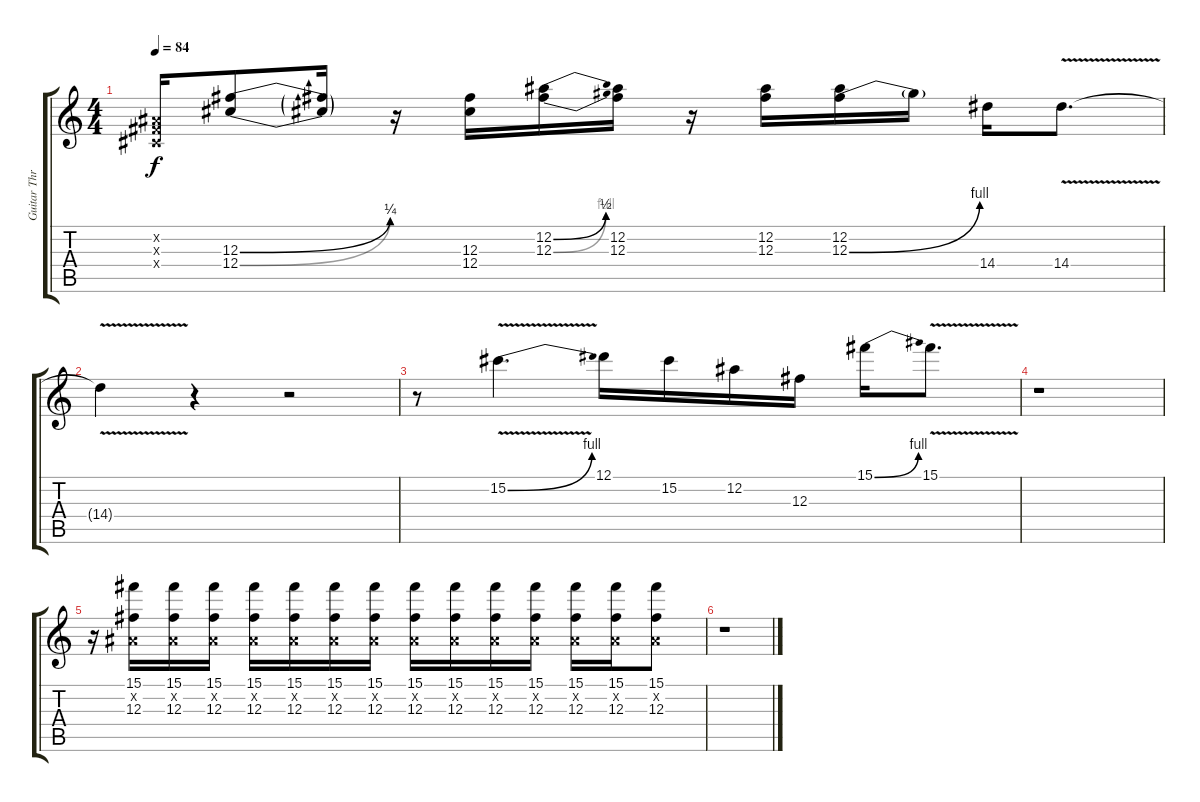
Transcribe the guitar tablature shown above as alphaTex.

\track ("Guitar Three" "Guitar Thr") {instrument distortionguitar}
\staff {score tabs}
\tuning (Eb4 Bb3 Gb3 Db3 Ab2 Eb2) {hide}
\ts (4 4)
\tempo 84
\clef g2
\ks c
(0.2{x} 0.3{x} 0.4{x}).16{dy f} (12.3{be (bend 0 0 60 1)} 12.4{be (bend 0 0 60 1)}).8 (12.3{t} 12.4{t}).16 r.16 (12.3 12.4).16 (12.2{be (bend 0 0 60 2)} 12.3{be (bend 0 0 60 4)}).16 (12.2 12.3).16 r.16 (12.2 12.3).16 (12.2 12.3{be (bend 0 0 60 4)}).16 12.3{t}.16 14.4.16 14.4{v}.8{d} |
14.4{t}.4 r.4 r.2 |
r.8 15.2{be (bend 0 0 60 4) v}.4{d} 12.1.16 15.2.16 12.2.16 12.3.16 15.1{be (bend 0 0 60 4)}.16 15.1{v}.8{d} |
r.1{volume 0} |
r.16 (15.1 0.2{x} 12.3).16 (15.1 0.2{x} 12.3).16 (15.1 0.2{x} 12.3).16 (15.1 0.2{x} 12.3).16 (15.1 0.2{x} 12.3).16 (15.1 0.2{x} 12.3).16 (15.1 0.2{x} 12.3).16 (15.1 0.2{x} 12.3).16 (15.1 0.2{x} 12.3).16 (15.1 0.2{x} 12.3).16 (15.1 0.2{x} 12.3).16 (15.1 0.2{x} 12.3).16 (15.1 0.2{x} 12.3).16 (15.1 0.2{x} 12.3).8 |
r.1
